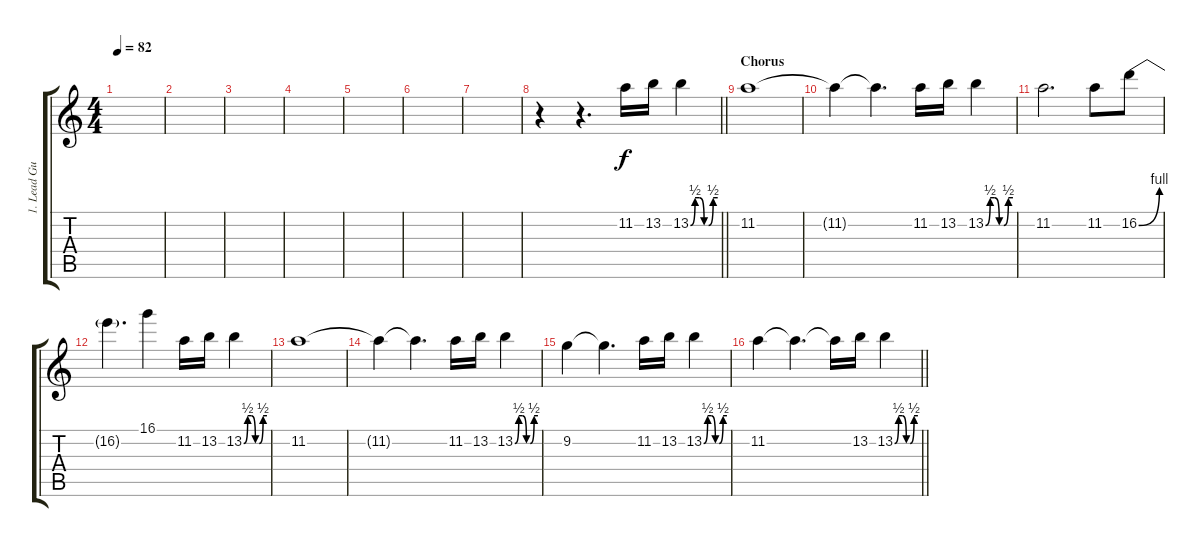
\track ("1. Lead Guitar" "1. Lead Gu") {instrument distortionguitar}
\staff {score tabs}
\tuning (Eb4 Bb3 Gb3 Db3 Ab2 Eb2) {hide}
\ts (4 4)
\tempo 82
\clef g2
\ks c
|
|
|
|
|
|
|
\barLineRight lightlight
r.4 r.4{d} 11.2.16 13.2.16 13.2{be (custom 0 0 10 2 20 2 30 0 40 0 50 2 60 2)}.4 |
\section ("" "Chorus")
11.2.1 |
11.2{t}.4 11.2{t}.4{d} 11.2.16 13.2.16 13.2{be (custom 0 0 10 2 20 2 30 0 40 0 50 2 60 2)}.4 |
11.2.2{d} 11.2.8 16.2{be (bend 0 0 60 4)}.8 |
16.2{t}.4{d} 16.1.4 11.2.16 13.2.16 13.2{be (custom 0 0 10 2 20 2 30 0 40 0 50 2 60 2)}.4 |
11.2.1 |
11.2{t}.4 11.2{t}.4{d} 11.2.16 13.2.16 13.2{be (custom 0 0 10 2 20 2 30 0 40 0 50 2 60 2)}.4 |
9.2.4 9.2{t}.4{d} 11.2.16 13.2.16 13.2{be (custom 0 0 10 2 20 2 30 0 40 0 50 2 60 2)}.4 |
\barLineRight lightlight
11.2.4 11.2{t}.4{d} 11.2{t}.16 13.2.16 13.2{be (custom 0 0 10 2 20 2 30 0 40 0 50 2 60 2)}.4
